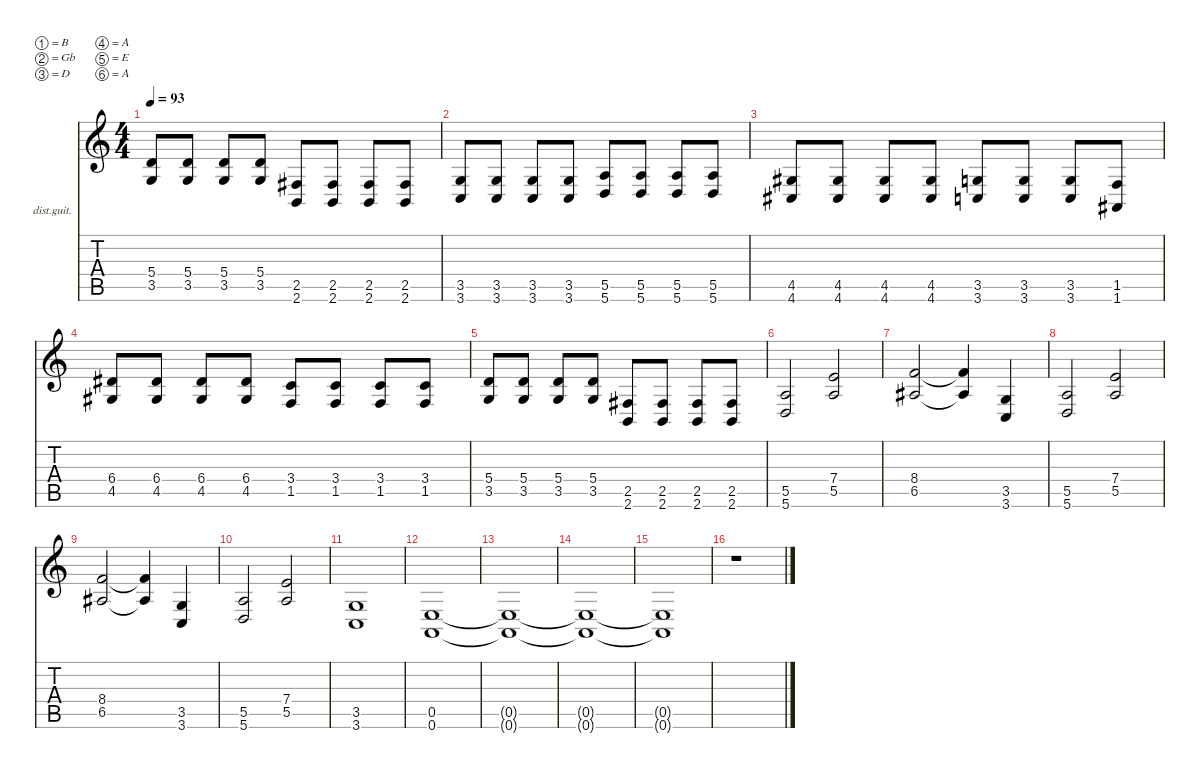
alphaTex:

\defaultSystemsLayout 2
\hideDynamics
\bracketExtendMode nobrackets
\firstSystemTrackNameOrientation horizontal
\otherSystemsTrackNameOrientation horizontal
\track ("Rhythm Guitar" "dist.guit.") {instrument distortionguitar}
\staff {score tabs}
\tuning (B3 Gb3 D3 A2 E2 A1)
\ts (4 4)
\scale
1.03043
\tempo 93
\accidentals auto
\clef g2
\ottava regular
\simile none
\ks c
(5.4 3.5).8{dy f beam Up} (5.4 3.5).8{beam Up} (5.4 3.5).8{beam Up} (5.4 3.5).8{beam Up} (2.5{acc #} 2.6).8{beam Up} (2.5{acc #} 2.6).8{beam Up} (2.5{acc #} 2.6).8{beam Up} (2.5{acc #} 2.6).8{beam Up} |
\scale
0.969568 (3.5 3.6).8{beam Up} (3.5 3.6).8{beam Up} (3.5 3.6).8{beam Up} (3.5 3.6).8{beam Up} (5.5 5.6).8{beam Up} (5.5 5.6).8{beam Up} (5.5 5.6).8{beam Up} (5.5 5.6).8{beam Up} |
\scale
1.03175 (4.5{acc #} 4.6{acc #}).8{beam Up} (4.5{acc #} 4.6{acc #}).8{beam Up} (4.5{acc #} 4.6{acc #}).8{beam Up} (4.5{acc #} 4.6{acc #}).8{beam Up} (3.5 3.6).8{beam Up} (3.5 3.6).8{beam Up} (3.5 3.6).8{beam Up} (1.5 1.6{acc #}).8{beam Up} |
\scale
0.968253 (6.4{acc #} 4.5{acc #}).8{beam Up} (6.4{acc #} 4.5{acc #}).8{beam Up} (6.4{acc #} 4.5{acc #}).8{beam Up} (6.4{acc #} 4.5{acc #}).8{beam Up} (3.4 1.5).8{beam Up} (3.4 1.5).8{beam Up} (3.4 1.5).8{beam Up} (3.4 1.5).8{beam Up} |
\scale
1.03043 (5.4 3.5).8{beam Up} (5.4 3.5).8{beam Up} (5.4 3.5).8{beam Up} (5.4 3.5).8{beam Up} (2.5{acc #} 2.6).8{beam Up} (2.5{acc #} 2.6).8{beam Up} (2.5{acc #} 2.6).8{beam Up} (2.5{acc #} 2.6).8{beam Up} |
\scale
0.969568 (5.5 5.6).2{beam Up} (7.4 5.5).2{beam Up} |
\scale
1.02254 (8.4 6.5{acc #}).2{beam Up} (8.4{t} 6.5{t acc #}).4{beam Up} (3.5 3.6).4{beam Up} |
\scale
0.977463 (5.5 5.6).2{beam Up} (7.4 5.5).2{beam Up} |
\scale
1.02254 (8.4 6.5{acc #}).2{beam Up} (8.4{t} 6.5{t acc #}).4{beam Up} (3.5 3.6).4{beam Up} |
\scale
0.977463 (5.5 5.6).2{beam Up} (7.4 5.5).2{beam Up} |
\scale
1.03043 (3.5 3.6).1{beam Up} |
\scale
0.969568 (0.5 0.6).1{beam Up} |
\scale
1.03043 (0.5{t} 0.6{t}).1{beam Up} |
\scale
0.969568 (0.5{t} 0.6{t}).1{beam Up} |
\scale
1.03043 (0.5{t} 0.6{t}).1{beam Up} |
\scale
0.969568 r.1{beam Down}
